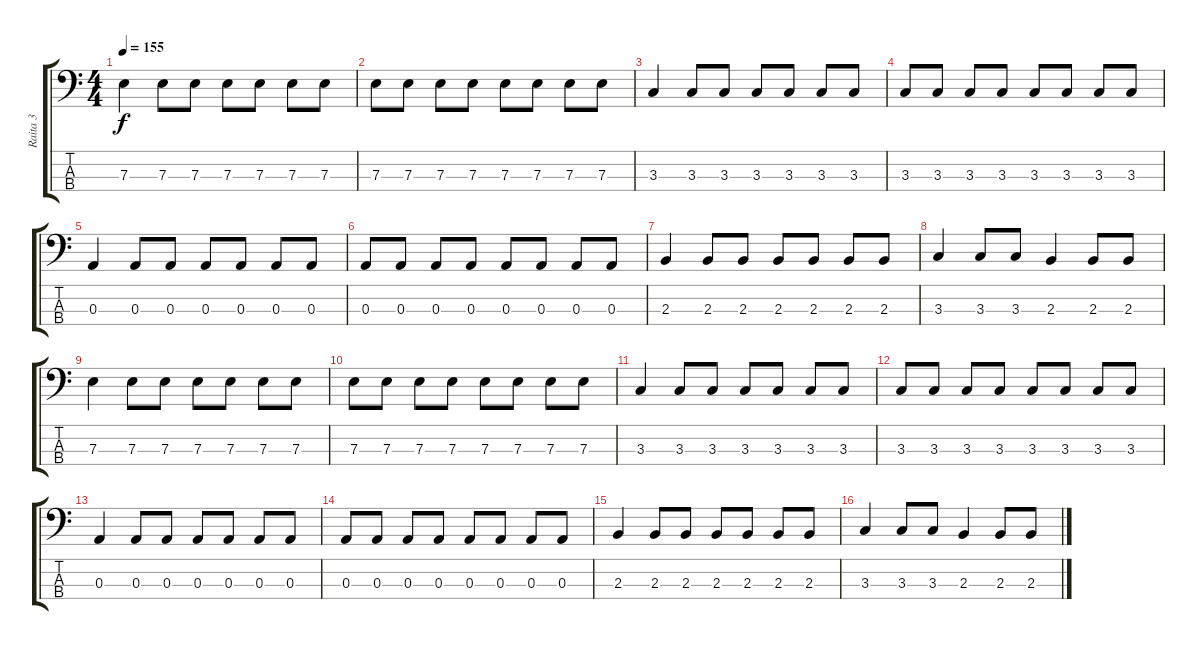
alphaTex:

\track ("Raita 3" "Raita 3") {instrument electricbasspick}
\staff {score tabs}
\tuning (G2 D2 A1 E1) {hide}
\ts (4 4)
\tempo 155
\clef f4
\ks c
7.3.4{dy f} 7.3.8 7.3.8 7.3.8 7.3.8 7.3.8 7.3.8 |
7.3.8 7.3.8 7.3.8 7.3.8 7.3.8 7.3.8 7.3.8 7.3.8 |
3.3.4 3.3.8 3.3.8 3.3.8 3.3.8 3.3.8 3.3.8 |
3.3.8 3.3.8 3.3.8 3.3.8 3.3.8 3.3.8 3.3.8 3.3.8 |
0.3.4 0.3.8 0.3.8 0.3.8 0.3.8 0.3.8 0.3.8 |
0.3.8 0.3.8 0.3.8 0.3.8 0.3.8 0.3.8 0.3.8 0.3.8 |
2.3.4 2.3.8 2.3.8 2.3.8 2.3.8 2.3.8 2.3.8 |
3.3.4 3.3.8 3.3.8 2.3.4 2.3.8 2.3.8 |
7.3.4 7.3.8 7.3.8 7.3.8 7.3.8 7.3.8 7.3.8 |
7.3.8 7.3.8 7.3.8 7.3.8 7.3.8 7.3.8 7.3.8 7.3.8 |
3.3.4 3.3.8 3.3.8 3.3.8 3.3.8 3.3.8 3.3.8 |
3.3.8 3.3.8 3.3.8 3.3.8 3.3.8 3.3.8 3.3.8 3.3.8 |
0.3.4 0.3.8 0.3.8 0.3.8 0.3.8 0.3.8 0.3.8 |
0.3.8 0.3.8 0.3.8 0.3.8 0.3.8 0.3.8 0.3.8 0.3.8 |
2.3.4 2.3.8 2.3.8 2.3.8 2.3.8 2.3.8 2.3.8 |
3.3.4 3.3.8 3.3.8 2.3.4 2.3.8 2.3.8
